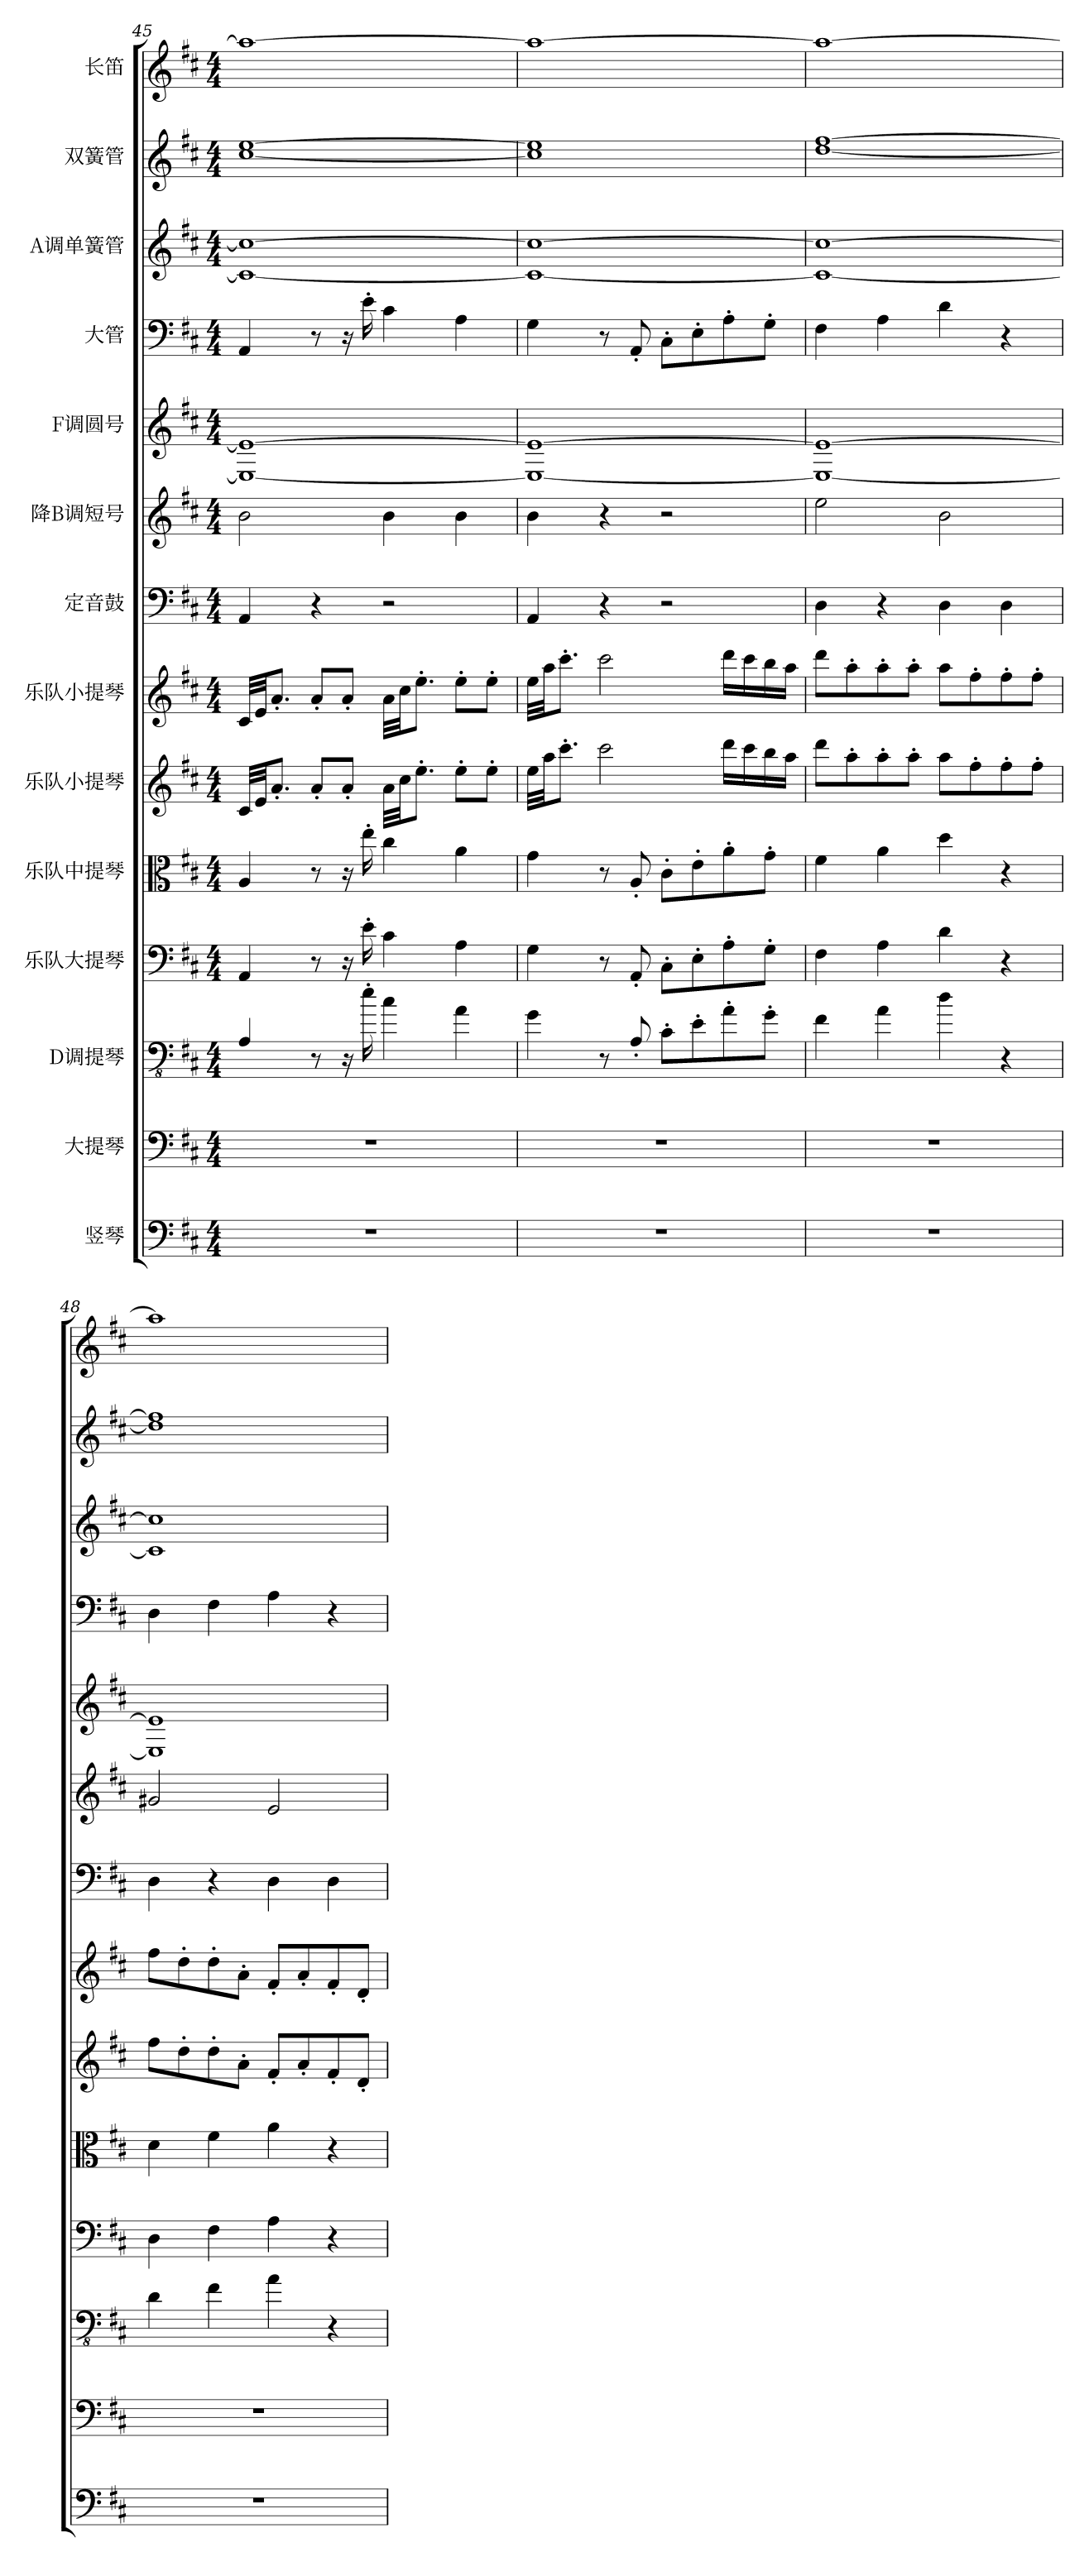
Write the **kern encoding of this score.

**kern	**kern	**kern	**kern	**kern	**kern	**kern	**kern	**kern	**kern	**kern	**kern	**kern	**kern
*part14	*part13	*part12	*part11	*part10	*part9	*part8	*part7	*part6	*part5	*part4	*part3	*part2	*part1
*staff14	*staff13	*staff12	*staff11	*staff10	*staff9	*staff8	*staff7	*staff6	*staff5	*staff4	*staff3	*staff2	*staff1
*I"竖琴	*I"大提琴	*I"D调提琴	*I"乐队大提琴	*I"乐队中提琴	*I"乐队小提琴	*I"乐队小提琴	*I"定音鼓	*I"降B调短号	*I"F调圆号	*I"大管	*I"A调单簧管	*I"双簧管	*I"长笛
*clefF4	*clefF4	*clefFv4	*clefF4	*clefC3	*clefG2	*clefG2	*clefF4	*clefG2	*clefG2	*clefF4	*clefG2	*clefG2	*clefG2
*	*	*ITrd7c12	*	*	*	*	*	*ITrd1c2	*ITrd4c7	*	*ITrd2c3	*	*
*k[f#c#]	*k[f#c#]	*k[f#c#]	*k[f#c#]	*k[f#c#]	*k[f#c#]	*k[f#c#]	*k[f#c#]	*k[]	*k[f#]	*k[f#c#]	*k[f#c#g#d#a#]	*k[f#c#]	*k[f#c#]
*M4/4	*M4/4	*M4/4	*M4/4	*M4/4	*M4/4	*M4/4	*M4/4	*M4/4	*M4/4	*M4/4	*M4/4	*M4/4	*M4/4
=45	=45	=45	=45	=45	=45	=45	=45	=45	=45	=45	=45	=45	=45
1r	1r	4AAA/	4AA/	4A/	32c#/LLL	32c#/LLL	4AA/	2a\	1AA_ 1A_	4AA/	1A_ 1a_	[1cc# [1ee	1aa_
.	.	.	.	.	32e/JJ	32e/JJ	.	.	.	.	.	.	.
.	.	.	.	.	8.a'/J	8.a'/J	.	.	.	.	.	.	.
.	.	8r	8r	8r	8a'/L	8a'/L	4r	.	.	8r	.	.	.
.	.	16r	16r	16r	8a'/J	8a'/J	.	.	.	16r	.	.	.
.	.	16E'\	16e'\	16ee'\	.	.	.	.	.	16e'\	.	.	.
.	.	4C#\	4c#\	4cc#\	32a\LLL	32a\LLL	2r	4a\	.	4c#\	.	.	.
.	.	.	.	.	32cc#\JJ	32cc#\JJ	.	.	.	.	.	.	.
.	.	.	.	.	8.ee'\J	8.ee'\J	.	.	.	.	.	.	.
.	.	4AA\	4A\	4a\	8ee'\L	8ee'\L	.	4a\	.	4A\	.	.	.
.	.	.	.	.	8ee'\J	8ee'\J	.	.	.	.	.	.	.
=46	=46	=46	=46	=46	=46	=46	=46	=46	=46	=46	=46	=46	=46
1r	1r	4GG\	4G\	4g\	32ee\LLL	32ee\LLL	4AA/	4a\	1AA_ 1A_	4G\	1A_ 1a_	1cc#] 1ee]	1aa_
.	.	.	.	.	32aa\JJ	32aa\JJ	.	.	.	.	.	.	.
.	.	.	.	.	8.ccc#'\J	8.ccc#'\J	.	.	.	.	.	.	.
.	.	8r	8r	8r	2ccc#\	2ccc#\	4r	4r	.	8r	.	.	.
.	.	8AAA'/	8AA'/	8A'/	.	.	.	.	.	8AA'/	.	.	.
.	.	8CC#'\L	8C#'\L	8c#'\L	.	.	2r	2r	.	8C#'\L	.	.	.
.	.	8EE'\	8E'\	8e'\	.	.	.	.	.	8E'\	.	.	.
.	.	8AA'\	8A'\	8a'\	16ddd\LL	16ddd\LL	.	.	.	8A'\	.	.	.
.	.	.	.	.	16ccc#\	16ccc#\	.	.	.	.	.	.	.
.	.	8GG'\J	8G'\J	8g'\J	16bb\	16bb\	.	.	.	8G'\J	.	.	.
.	.	.	.	.	16aa\JJ	16aa\JJ	.	.	.	.	.	.	.
!!LO:PB:g=z
=47	=47	=47	=47	=47	=47	=47	=47	=47	=47	=47	=47	=47	=47
1r	1r	4FF#\	4F#\	4f#\	8ddd\L	8ddd\L	4D\	2dd\	1AA_ 1A_	4F#\	1A_ 1a_	[1dd [1ff#	1aa_
.	.	.	.	.	8aa'\	8aa'\	.	.	.	.	.	.	.
.	.	4AA\	4A\	4a\	8aa'\	8aa'\	4r	.	.	4A\	.	.	.
.	.	.	.	.	8aa'\J	8aa'\J	.	.	.	.	.	.	.
.	.	4D\	4d\	4dd\	8aa\L	8aa\L	4D\	2a\	.	4d\	.	.	.
.	.	.	.	.	8ff#'\	8ff#'\	.	.	.	.	.	.	.
.	.	4r	4r	4r	8ff#'\	8ff#'\	4D\	.	.	4r	.	.	.
.	.	.	.	.	8ff#'\J	8ff#'\J	.	.	.	.	.	.	.
=48	=48	=48	=48	=48	=48	=48	=48	=48	=48	=48	=48	=48	=48
1r	1r	4DD\	4D\	4d\	8ff#\L	8ff#\L	4D\	2f#X/	1AA] 1A]	4D\	1A] 1a]	1dd] 1ff#]	1aa]
.	.	.	.	.	8dd'\	8dd'\	.	.	.	.	.	.	.
.	.	4FF#\	4F#\	4f#\	8dd'\	8dd'\	4r	.	.	4F#\	.	.	.
.	.	.	.	.	8a'\J	8a'\J	.	.	.	.	.	.	.
.	.	4AA\	4A\	4a\	8f#'/L	8f#'/L	4D\	2d/	.	4A\	.	.	.
.	.	.	.	.	8a'/	8a'/	.	.	.	.	.	.	.
.	.	4r	4r	4r	8f#'/	8f#'/	4D\	.	.	4r	.	.	.
.	.	.	.	.	8d'/J	8d'/J	.	.	.	.	.	.	.
=	=	=	=	=	=	=	=	=	=	=	=	=	=
*-	*-	*-	*-	*-	*-	*-	*-	*-	*-	*-	*-	*-	*-
